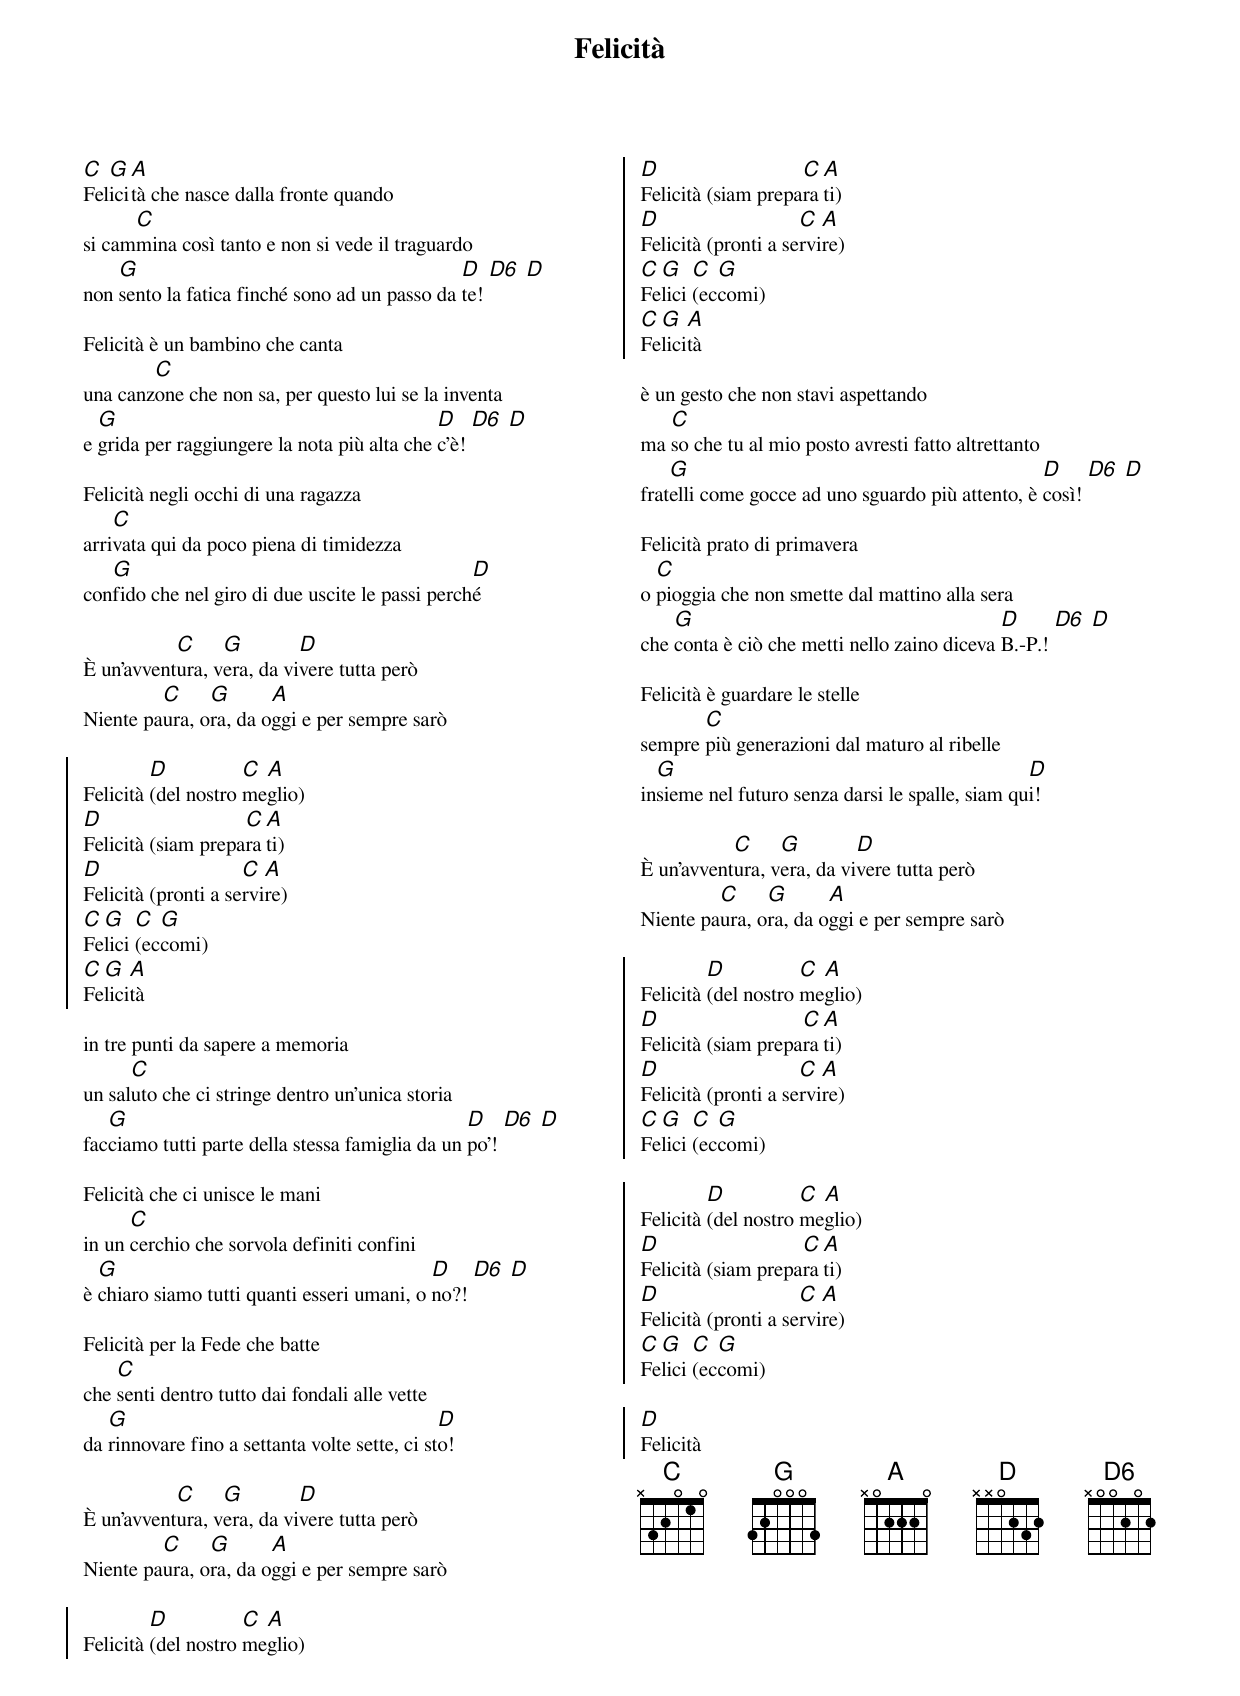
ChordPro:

{title:Felicità}
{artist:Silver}
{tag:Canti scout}
{columns: 2}
{textsize: 10}

[C]Fel[G]ici[A]tà che nasce dalla fronte quando
si cam[C]mina così tanto e non si vede il traguardo
non [G]sento la fatica finché sono ad un passo da [D]te! [D6] [D]

Felicità è un bambino che canta
una canz[C]one che non sa, per questo lui se la inventa
e [G]grida per raggiungere la nota più alta che [D]c'è! [D6] [D]

Felicità negli occhi di una ragazza
arri[C]vata qui da poco piena di timidezza
con[G]fido che nel giro di due uscite le passi perch[D]é

È un'avvent[C]ura, v[G]era, da vi[D]vere tutta però
Niente pa[C]ura, o[G]ra, da o[A]ggi e per sempre sarò

{start_of_chorus}
Felicità [D](del nostro [C]me[A]glio)
[D]Felicità (siam prepa[C]ra[A]ti)
[D]Felicità (pronti a se[C]rvi[A]re)
[C]Fe[G]lici [C](ec[G]comi)
[C]Fe[G]lici[A]tà
{end_of_chorus}

in tre punti da sapere a memoria
un sal[C]uto che ci stringe dentro un'unica storia
fac[G]ciamo tutti parte della stessa famiglia da un [D]po'! [D6] [D]

Felicità che ci unisce le mani
in un [C]cerchio che sorvola definiti confini
è [G]chiaro siamo tutti quanti esseri umani, o [D]no?! [D6] [D]

Felicità per la Fede che batte
che [C]senti dentro tutto dai fondali alle vette
da [G]rinnovare fino a settanta volte sette, ci st[D]o!

È un'avvent[C]ura, v[G]era, da vi[D]vere tutta però
Niente pa[C]ura, o[G]ra, da o[A]ggi e per sempre sarò

{start_of_chorus}
Felicità [D](del nostro [C]me[A]glio)
[D]Felicità (siam prepa[C]ra[A]ti)
[D]Felicità (pronti a se[C]rvi[A]re)
[C]Fe[G]lici [C](ec[G]comi)
[C]Fe[G]lici[A]tà
{end_of_chorus}

è un gesto che non stavi aspettando
ma [C]so che tu al mio posto avresti fatto altrettanto
frat[G]elli come gocce ad uno sguardo più attento, è [D]così! [D6] [D]

Felicità prato di primavera
o [C]pioggia che non smette dal mattino alla sera
che [G]conta è ciò che metti nello zaino diceva [D]B.-P.! [D6] [D]

Felicità è guardare le stelle
sempre [C]più generazioni dal maturo al ribelle
in[G]sieme nel futuro senza darsi le spalle, siam qu[D]i!

È un'avvent[C]ura, v[G]era, da vi[D]vere tutta però
Niente pa[C]ura, o[G]ra, da o[A]ggi e per sempre sarò

{start_of_chorus}
Felicità [D](del nostro [C]me[A]glio)
[D]Felicità (siam prepa[C]ra[A]ti)
[D]Felicità (pronti a se[C]rvi[A]re)
[C]Fe[G]lici [C](ec[G]comi)

Felicità [D](del nostro [C]me[A]glio)
[D]Felicità (siam prepa[C]ra[A]ti)
[D]Felicità (pronti a se[C]rvi[A]re)
[C]Fe[G]lici [C](ec[G]comi)

[D]Felicità
{end_of_chorus}
